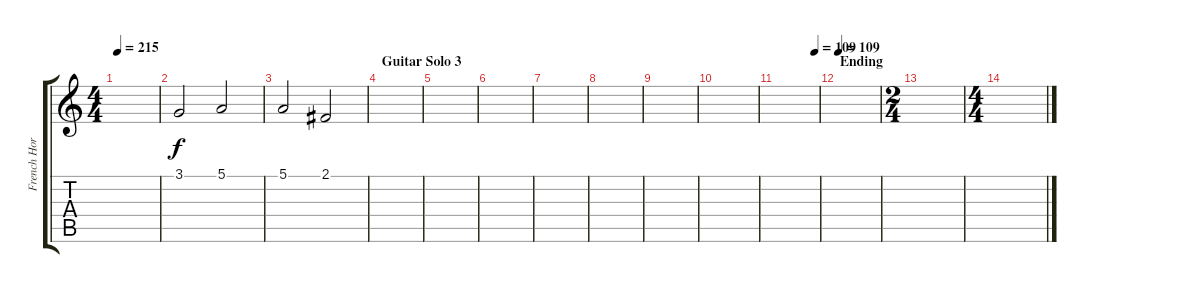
\track ("French Horn" "French Hor") {instrument frenchhorn}
\staff {score tabs}
\tuning (E4 B3 G3 D3 A2 E2) {hide}
\ts (4 4)
\tempo 215
\clef g2
\ks c
|
3.1.2 5.1.2 |
5.1.2 2.1.2 |
\section ("" "Guitar Solo 3")
|
|
|
|
|
|
|
\tempo (109 0.9166666666666666)
|
\section ("" "Ending")
\tempo 109
|
\ts (2 4)
|
\ts (4 4)
